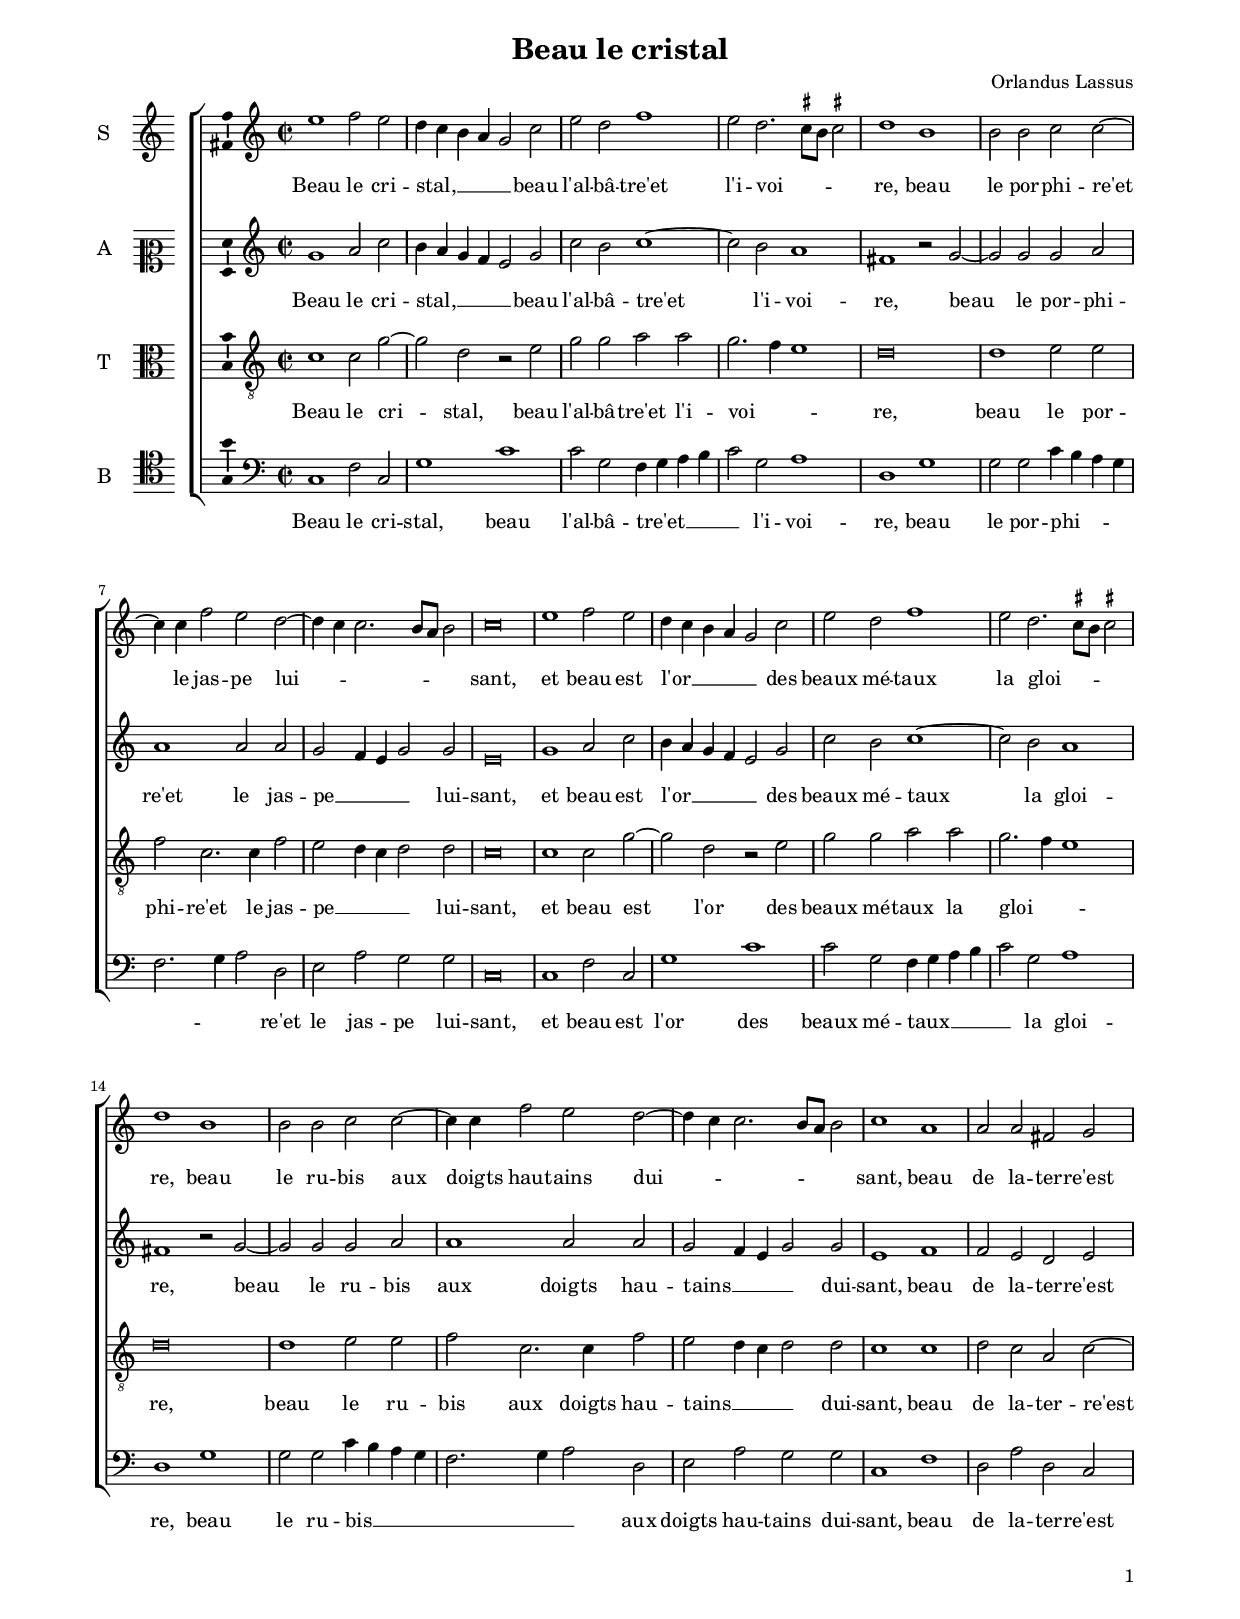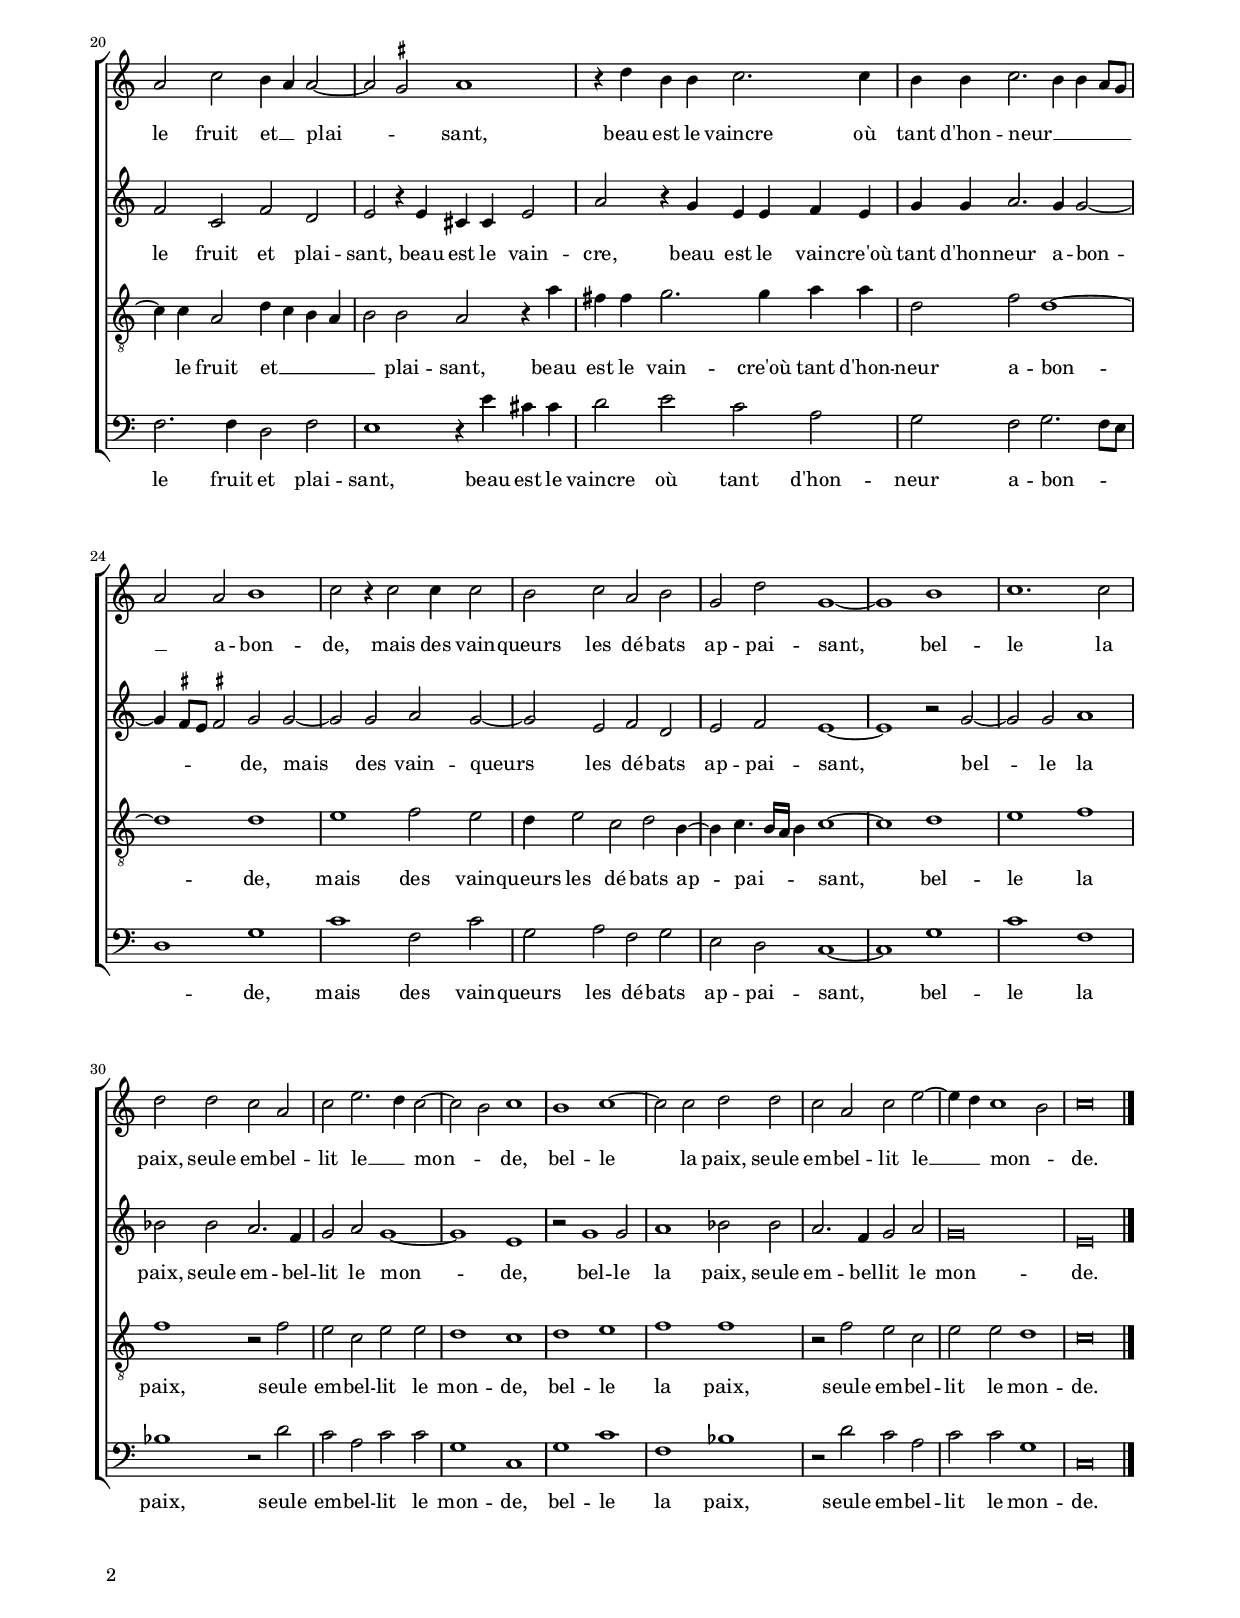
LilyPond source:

\header
{
  title="Beau le cristal"
  composer="Orlandus Lassus"
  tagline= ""
}

\version "2.24.2"
\include "deutsch.ly"
#(set-global-staff-size 16)
% #(set-default-paper-size "letter")
#(ly:set-option 'point-and-click #f)

	
global = {
	\key c \major
	\time 2/2 \set Score.measureLength = #(ly:make-moment 2/1)
	\skip 1*2*37 \bar "|."
	}

	ficta = { \once \set suggestAccidentals = ##t }
	
	forget = #(define-music-function (music) (ly:music?) #{
		\accidentalStyle forget
		$music
		\accidentalStyle default
		#})
	
	m = \melisma
	me = \melismaEnd
%	\mark \markup { \override #'(style . baroque) { \note  {\breve} #1 = \note {\breve.} #1 } }


\paper
	{
	top-margin = 2 \cm
	bottom-margin = 1.4 \cm
	left-margin = 1.8 \cm
	right-margin = 1.8 \cm
	ragged-bottom = ##f
	ragged-last-bottom = ##f
	print-page-number = ##f
	system-system-spacing = #'((basic-distance . 16) (minimum-distance . 14) (padding . 5) (strechability . 150))
	oddFooterMarkup=\markup   \fill-line { "" \fromproperty #'page:page-number-string }
	evenFooterMarkup=\markup  \fill-line { \fromproperty #'page:page-number-string "" }
	last-bottom-spacing = #'((basic-distance . 12) (minimum-distance . 7) (padding . 4))
	systems-per-page = 3
	page-count = 2
%	min-systems-per-page = 3
	}


incipitcantus = \markup { \score {
	{
	\set Staff.instrumentName = \markup { \fontsize #1 "S" }
	\key c \major
	\clef violin
	s4 \bar ""
	}
	\layout  {
	raggedright = ##t
	indent = 0.9 \cm
	line-width = 1.6 \cm
	\context { \Staff \remove Time_signature_engraver }
	\override Staff.Clef.Y-extent = #'(0 . 0)
	}} \hspace #1 }
	
      
incipitaltus = \markup { \score {
	{
	\set Staff.instrumentName = \markup { \fontsize #1 "A" }
	\key c \major
	\clef mezzosoprano
	s4 \bar ""
	}
	\layout  {
	raggedright = ##t
	indent = 0.9 \cm
	line-width = 1.6 \cm
	\context { \Staff \remove Time_signature_engraver }
	\override Staff.Clef.Y-extent = #'(0 . 0)
	}} \hspace #1 }


incipittenor = \markup { \score {
	{
	\set Staff.instrumentName = \markup { \fontsize #1 "T" }
	\key c \major
	\clef alto
	s4 \bar ""
	}
	\layout  {
	raggedright = ##t
	indent = 0.9 \cm
	line-width = 1.6 \cm
	\context { \Staff \remove Time_signature_engraver }
	\override Staff.Clef.Y-extent = #'(0 . 0)
	}} \hspace #1 }


incipitbassus = \markup { \score {
	{
	\set Staff.instrumentName = \markup { \fontsize #1 "B" }
	\key c \major
	\clef tenor
	s4 \bar ""
	}
	\layout  {
	raggedright = ##t
	indent = 0.9 \cm
	line-width = 1.6 \cm
	\context { \Staff \remove Time_signature_engraver }
	\override Staff.Clef.Y-extent = #'(0 . 0)
	}} \hspace #1 }


cantus =  \relative c''
	{
	e1 f2 e
	d4 c h a g2 c
	e2 d f1
	e2 d2. \ficta cis8 h \ficta cis!2
%5
	d1 h |
	h2 h c c~
	c4 c f2 e d~
	d4 c c2. h8 a h2
	c\breve
%10
	e1 f2 e |
	d4 c h a g2 c
	e2 d f1
	e2 d2. \ficta cis8 h \ficta cis!2
	d1 h
%15
	h2 h c c~ |
	c4 c f2 e d~
	d4 c c2. h8 a h2
	c1 a
	a2 a fis g
%20
	a2 c h4 a a2~ |
	a2 \ficta gis a1
	r4 d h h c2. c4
	h4 h c2. h4 h a8 g
	a2 a h1
%25
	c2 r4 c2 c4 c2 |
	h2 c a h
	g2 d' g,1~
	g1 h
	c1. c2
%30
	d2 d c a |
	c2 e2. d4 c2~
	c2 h c1
	h1 c~
	c2 c d d
%35
	c2 a c e~ |
	e4 d c1 h2
	c\breve |
	}


altus =  \relative c'
	{
	g'1 a2 c
	h4 a g f e2 g
	c2 h c1~
	c2 h a1
%5
	fis1 r2 g~ |
	g2 g g a
	a1 a2 a
	g2 f4 e g2 g
	e\breve
%10
	g1 a2 c |
	h4 a g f e2 g
	c2 h c1~
	c2 h a1
	fis1 r2 g~
%15
	g2 g g a |
	a1 a2 a
	g2 f4 e g2 g
	e1 f
	f2 e d e
%20
	f2 c f d |
	e2 r4 e cis cis e2
	a2 r4 g e e f e
	g4 g a2. g4 g2~
	g4 \ficta fis8 e \ficta fis!2 g g~
%25
	g2 g a g~ |
	g2 e f d
	e2 f e1~
	e1 r2 g~
	g2 g a1 
%30
	b2 b a2. f4 |
	g2 a g1~
	g1 e
	r2 g1 g2
	a1 b2 b
%35
	a2. f4 g2 a |
	g\breve
	e\breve |
	}


tenor =  \relative c'
	{
	c1 c2 g'~
	g2 d r e
	g2 g a a
	g2. f4 e1
%5
	d\breve |
	d1 e2 e
	f2 c2. c4 f2
	e2 d4 c d2 d
	c\breve
%10
	c1 c2 g'~ |
	g2 d r e
	g2 g a a
	g2. f4 e1
	d\breve
%15
	d1 e2 e |
	f2 c2. c4 f2
	e2 d4 c d2 d
	c1 c
	d2 c a c~
%20
	c4 c a2 d4 c h a |
	h2 h a r4 a'
	fis4 fis g2. g4 a a
	d,2 f d1~
	d1 d
%25
	e1 f2 e |
	d4 e2 c d h4~
	h4 c4. h16 a h4 c1~
	c1 d
	e1 f
%30
	f1 r2 f |
	e2 c e e
	d1 c
	d1 e
	f1 f
%35
	r2 f e c |
	e2 e d1
	c\breve |
	}


bassus  =  \relative c
	{
	c1 f2 c
	g'1 c
	c2 g f4 g a h
	c2 g a1
%5
	d,1 g |
	g2 g c4 h a g
	f2. g4 a2 d,
	e2 a g g
	c,\breve
%10
	c1 f2 c |
	g'1 c
	c2 g f4 g a h
	c2 g a1
	d,1 g
%15
	g2 g c4 h a g |
	f2. g4 a2 d,
	e2 a g g
	c,1 f
	d2 a' d, c
%20
	f2. f4 d2 f |
	e1 r4 e' cis cis
	d2 e c a
	g2 f g2. f8 e
	d1 g
%25
	c1 f,2 c' |
	g2 a f g
	e2 d c1~
	c1 g'
	c1 f,
%30
	b1 r2 d |
	c2 a c c
	g1 c,
	g'1 c
	f,1 b
%35
	r2 d c a |
	c2 c g1
	c,\breve |
	}


lyricscantus = \lyricmode {
	Beau le cri -- stal, __ _ _ _ _
	beau l'al -- bâ -- tre'et l'i -- voi -- _ _ _ re,
	beau le por -- phi -- re'et le jas -- pe lui -- _ _ _ _ _ sant,
	et beau est l'or __ _ _ _ _ des beaux mé -- taux la gloi -- _ _ _ re,
	beau le ru -- bis aux doigts hau -- tains dui -- _ _ _ _ _ sant,
	beau de la -- ter -- re'est le fruit et __ _ plai -- _ sant,
	beau est le vaincre où tant d'hon -- neur __ _ _ _ _ _ a -- bon -- de,
	mais des vain -- queurs les dé -- bats ap -- pai -- sant,
	bel -- le la paix, seule em -- bel -- lit le __ _ mon -- _ de,
	bel -- le la paix, seule em -- bel -- lit le __ _ mon -- _ de.
	}


lyricsaltus = \lyricmode {
	Beau le cri -- stal, __ _ _ _ _
	beau l'al -- bâ -- tre'et l'i -- voi -- re,
	beau le por -- phi -- re'et le jas -- pe __ _ _ _ lui -- sant,
	et beau est l'or __ _ _ _ _ des beaux mé -- taux la gloi -- re,
	beau le ru -- bis aux doigts hau -- tains __ _ _ _ dui -- sant,
	beau de la -- ter -- re'est le fruit et plai -- sant,
	beau est le vain -- cre,
	beau est le vain -- cre'où tant d'hon -- neur a -- bon -- _ _ _ de,
	mais des vain -- queurs les dé -- bats ap -- pai -- sant,
	bel -- le la paix, seule em -- bel -- lit le mon -- de,
	bel -- le la paix, seule em -- bel -- lit le mon -- de.
	}


lyricstenor = \lyricmode {
	Beau le cri -- stal,
	beau l'al -- bâ -- tre'et l'i -- voi -- _ _ re,
	beau le por -- phi -- re'et le jas -- pe __ _ _ _ lui -- sant,
	et beau est l'or des beaux mé -- taux la gloi -- _ _ re,
	beau le ru -- bis aux doigts hau -- tains __ _ _ _ dui -- sant,
	beau de la -- ter -- re'est le fruit et __ _ _ _ _ plai -- sant,
	beau est le vain -- cre'où tant d'hon -- neur a -- bon -- de,
	mais des vain -- queurs les dé -- bats ap -- pai -- _ _ _ sant,
	bel -- le la paix, seule em -- bel -- lit le mon -- de,
	bel -- le la paix, seule em -- bel -- lit le mon -- de.
	}


lyricsbassus = \lyricmode {
	Beau le cri -- stal,
	beau l'al -- bâ -- tre'et __ _ _ _ _ l'i -- voi -- re,
	beau le por -- phi -- _ _ _ _ _ _ re'et le jas -- pe lui -- sant,
	et beau est l'or des beaux mé -- taux __ _ _ _ _ la gloi -- re,
	beau le ru -- bis __ _ _ _ _ _ _ aux doigts hau -- tains dui -- sant,
	beau de la -- ter -- re'est le fruit et plai -- sant,
	beau est le vaincre où tant d'hon -- neur a -- bon -- _ _ _ de,
	mais des vain -- queurs les dé -- bats ap -- pai -- sant,
	bel -- le la paix, seule em -- bel -- lit le mon -- de,
	bel -- le la paix, seule em -- bel -- lit le mon -- de.
	}


\score
{  
	\transpose c c {
	\new ChoirStaff \with { \override StaffGrouper.staff-staff-spacing.basic-distance = #13 }
	<<

	\new Staff << \global
	\new Voice="v1" {
		\set Staff.instrumentName=\incipitcantus
		\set Staff.midiInstrument = "reed organ"
		\clef violin
		\cantus }
	\new Lyrics \lyricsto "v1" {\lyricscantus }
	>>


	\new Staff << \global
	\new Voice="v2" {
		\set Staff.instrumentName=\incipitaltus
		\set Staff.midiInstrument = "reed organ"
		\clef violin 
		\altus}
	\new Lyrics \lyricsto "v2" {\lyricsaltus }
	>>


	\new Staff << \global
	\new Voice="v3" {
		\set Staff.instrumentName=\incipittenor
		\set Staff.midiInstrument = "reed organ"
		\clef "G_8"
		\tenor }
	\new Lyrics \lyricsto "v3" {\lyricstenor }
	>>


	\new Staff << \global
	\new Voice="v4" {
		\set Staff.instrumentName=\incipitbassus
		\set Staff.midiInstrument = "reed organ"
		\clef bass 
		\bassus }
	\new Lyrics \lyricsto "v4" {\lyricsbassus}
	>>

	>>
	} % transpose

	\layout
	{
	indent = 1.6 \cm
	\context { \Lyrics \override VerticalAxisGroup.nonstaff-relatedstaff-spacing.padding = #2 }
%	\context { \Lyrics \override LyricText.font-size = #1 }
	\context { \Staff \consists Ambitus_engraver }
	\context { \Score \override BarNumber.padding = #2 }
	\context { \Voice \override NoteHead.style = #'baroque }
	}

\midi
	{
	\tempo 2 = 90
	}
	
}


% EOF
